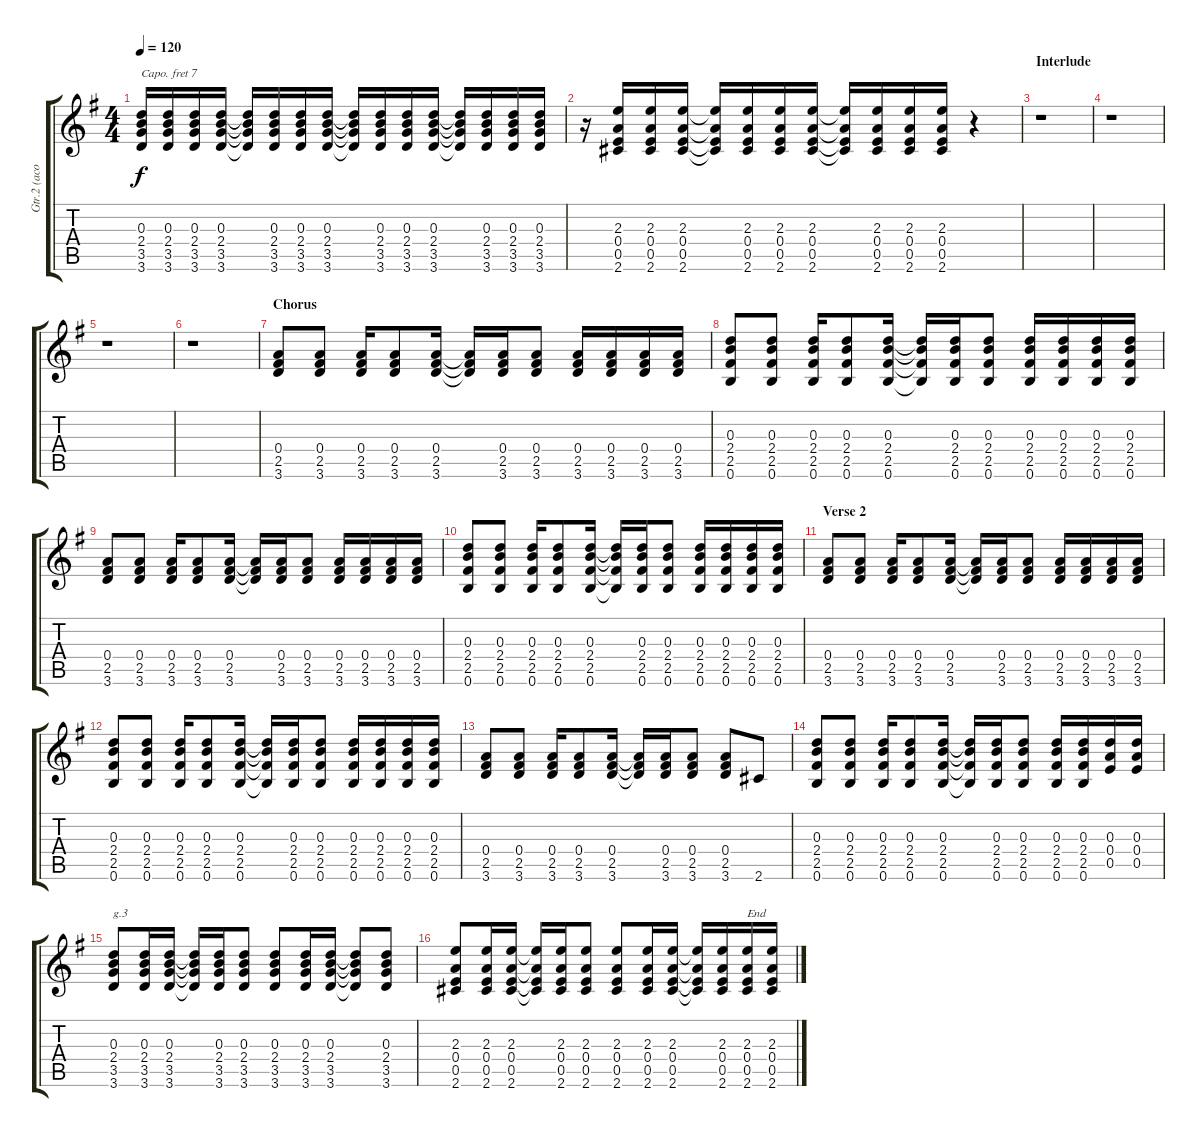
\track ("Gtr.2 (acous.)" "Gtr.2 (aco") {instrument acousticguitarsteel}
\staff {score tabs}
\capo 7
\tuning (E4 B3 G3 D3 A2 E2) {hide}
\ts (4 4)
\tempo 120
\clef g2
\ks g
(0.3{t} 2.4{t} 3.5{t} 3.6{t}).16{dy f} (0.3 2.4 3.5 3.6).16 (0.3 2.4 3.5 3.6).16 (0.3 2.4 3.5 3.6).16 (0.3{t} 2.4{t} 3.5{t} 3.6{t}).16 (0.3 2.4 3.5 3.6).16 (0.3 2.4 3.5 3.6).16 (0.3 2.4 3.5 3.6).16 (0.3{t} 2.4{t} 3.5{t} 3.6{t}).16 (0.3 2.4 3.5 3.6).16 (0.3 2.4 3.5 3.6).16 (0.3 2.4 3.5 3.6).16 (0.3{t} 2.4{t} 3.5{t} 3.6{t}).16 (0.3 2.4 3.5 3.6).16 (0.3 2.4 3.5 3.6).16 (0.3 2.4 3.5 3.6).16 |
r.16 (2.3 0.4 0.5 2.6).16 (2.3 0.4 0.5 2.6).16 (2.3 0.4 0.5 2.6).16 (2.3{t} 0.4{t} 0.5{t} 2.6{t}).16 (2.3 0.4 0.5 2.6).16 (2.3 0.4 0.5 2.6).16 (2.3 0.4 0.5 2.6).16 (2.3{t} 0.4{t} 0.5{t} 2.6{t}).16 (2.3 0.4 0.5 2.6).16 (2.3 0.4 0.5 2.6).16 (2.3 0.4 0.5 2.6).16 r.4 |
\section ("" "Interlude")
r.1 |
r.1 |
r.1 |
r.1 |
\section ("" "Chorus")
(0.4 2.5 3.6).8 (0.4 2.5 3.6).8 (0.4 2.5 3.6).16 (0.4 2.5 3.6).8 (0.4 2.5 3.6).16 (0.4{t} 2.5{t} 3.6{t}).16 (0.4 2.5 3.6).16 (0.4 2.5 3.6).8 (0.4 2.5 3.6).16 (0.4 2.5 3.6).16 (0.4 2.5 3.6).16 (0.4 2.5 3.6).16 |
(0.3 2.4 2.5 0.6).8 (0.3 2.4 2.5 0.6).8 (0.3 2.4 2.5 0.6).16 (0.3 2.4 2.5 0.6).8 (0.3 2.4 2.5 0.6).16 (0.3{t} 2.4{t} 2.5{t} 0.6{t}).16 (0.3 2.4 2.5 0.6).16 (0.3 2.4 2.5 0.6).8 (0.3 2.4 2.5 0.6).16 (0.3 2.4 2.5 0.6).16 (0.3 2.4 2.5 0.6).16 (0.3 2.4 2.5 0.6).16 |
(0.4 2.5 3.6).8 (0.4 2.5 3.6).8 (0.4 2.5 3.6).16 (0.4 2.5 3.6).8 (0.4 2.5 3.6).16 (0.4{t} 2.5{t} 3.6{t}).16 (0.4 2.5 3.6).16 (0.4 2.5 3.6).8 (0.4 2.5 3.6).16 (0.4 2.5 3.6).16 (0.4 2.5 3.6).16 (0.4 2.5 3.6).16 |
(0.3 2.4 2.5 0.6).8 (0.3 2.4 2.5 0.6).8 (0.3 2.4 2.5 0.6).16 (0.3 2.4 2.5 0.6).8 (0.3 2.4 2.5 0.6).16 (0.3{t} 2.4{t} 2.5{t} 0.6{t}).16 (0.3 2.4 2.5 0.6).16 (0.3 2.4 2.5 0.6).8 (0.3 2.4 2.5 0.6).16 (0.3 2.4 2.5 0.6).16 (0.3 2.4 2.5 0.6).16 (0.3 2.4 2.5 0.6).16 |
\section ("" "Verse 2")
(0.4 2.5 3.6).8 (0.4 2.5 3.6).8 (0.4 2.5 3.6).16 (0.4 2.5 3.6).8 (0.4 2.5 3.6).16 (0.4{t} 2.5{t} 3.6{t}).16 (0.4 2.5 3.6).16 (0.4 2.5 3.6).8 (0.4 2.5 3.6).16 (0.4 2.5 3.6).16 (0.4 2.5 3.6).16 (0.4 2.5 3.6).16 |
(0.3 2.4 2.5 0.6).8 (0.3 2.4 2.5 0.6).8 (0.3 2.4 2.5 0.6).16 (0.3 2.4 2.5 0.6).8 (0.3 2.4 2.5 0.6).16 (0.3{t} 2.4{t} 2.5{t} 0.6{t}).16 (0.3 2.4 2.5 0.6).16 (0.3 2.4 2.5 0.6).8 (0.3 2.4 2.5 0.6).16 (0.3 2.4 2.5 0.6).16 (0.3 2.4 2.5 0.6).16 (0.3 2.4 2.5 0.6).16 |
(0.4 2.5 3.6).8 (0.4 2.5 3.6).8 (0.4 2.5 3.6).16 (0.4 2.5 3.6).8 (0.4 2.5 3.6).16 (0.4{t} 2.5{t} 3.6{t}).16 (0.4 2.5 3.6).16 (0.4 2.5 3.6).8 (0.4 2.5 3.6).8 2.6.8 |
(0.3 2.4 2.5 0.6).8 (0.3 2.4 2.5 0.6).8 (0.3 2.4 2.5 0.6).16 (0.3 2.4 2.5 0.6).8 (0.3 2.4 2.5 0.6).16 (0.3{t} 2.4{t} 2.5{t} 0.6{t}).16 (0.3 2.4 2.5 0.6).16 (0.3 2.4 2.5 0.6).8 (0.3 2.4 2.5 0.6).16 (0.3 2.4 2.5 0.6).16 (0.3 0.4 0.5).16 (0.3 0.4 0.5).16 |
(0.3 2.4 3.5 3.6).8{txt "g.3"} (0.3 2.4 3.5 3.6).16 (0.3 2.4 3.5 3.6).16 (0.3{t} 2.4{t} 3.5{t} 3.6{t}).16 (0.3 2.4 3.5 3.6).16 (0.3 2.4 3.5 3.6).8 (0.3 2.4 3.5 3.6).8 (0.3 2.4 3.5 3.6).16 (0.3 2.4 3.5 3.6).16 (0.3{t} 2.4{t} 3.5{t} 3.6{t}).8 (0.3 2.4 3.5 3.6).8 |
(2.3 0.4 0.5 2.6).8 (2.3 0.4 0.5 2.6).16 (2.3 0.4 0.5 2.6).16 (2.3{t} 0.4{t} 0.5{t} 2.6{t}).16 (2.3 0.4 0.5 2.6).16 (2.3 0.4 0.5 2.6).8 (2.3 0.4 0.5 2.6).8 (2.3 0.4 0.5 2.6).16 (2.3 0.4 0.5 2.6).16 (2.3{t} 0.4{t} 0.5{t} 2.6{t}).16 (2.3 0.4 0.5 2.6).16 (2.3 0.4 0.5 2.6).16{txt "End"} (2.3 0.4 0.5 2.6).16
